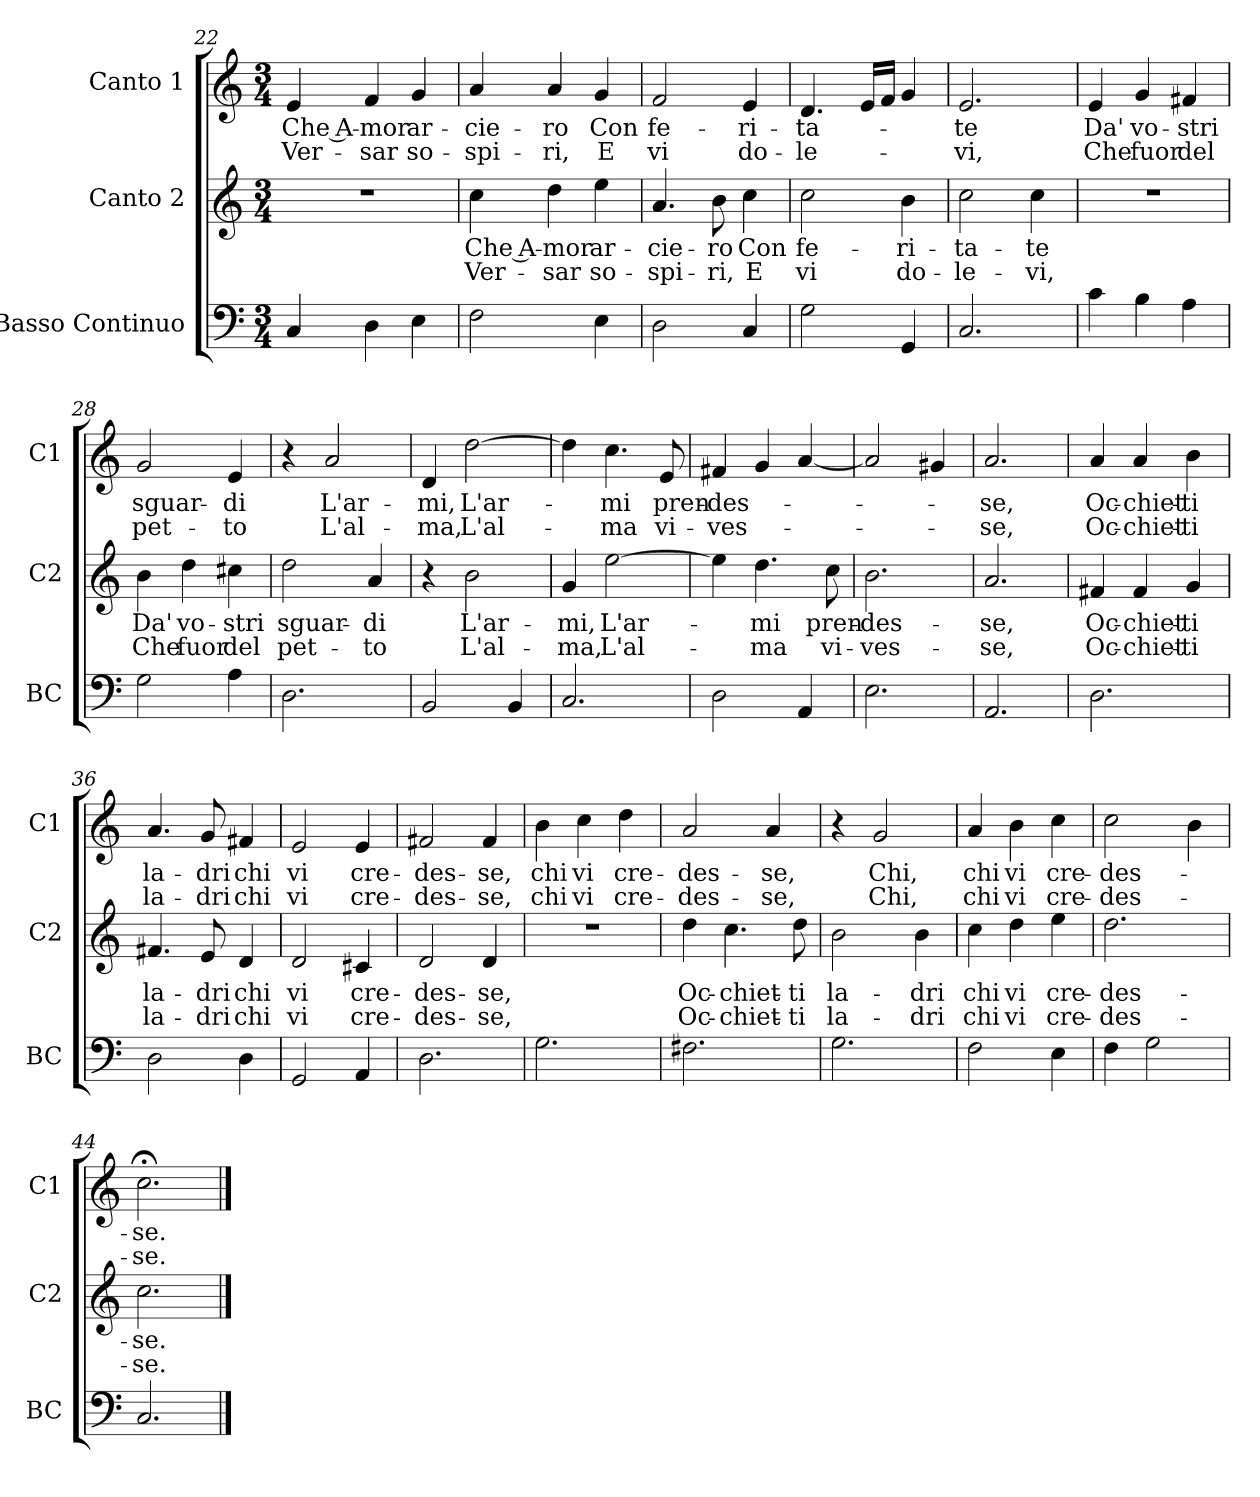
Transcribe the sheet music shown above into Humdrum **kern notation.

**kern	**kern	**text	**text	**kern	**text	**text
*part3	*part2	*part2	*part2	*part1	*part1	*part1
*staff3	*staff2	*staff2	*staff2	*staff1	*staff1	*staff1
*I"Basso Continuo	*I"Canto 2	*	*	*I"Canto 1	*	*
*I'BC	*I'C2	*	*	*I'C1	*	*
*clefF4	*clefG2	*	*	*clefG2	*	*
*k[]	*k[]	*	*	*k[]	*	*
*C:	*C:	*	*	*C:	*	*
*M3/4	*M3/4	*	*	*M3/4	*	*
=22	=22	=22	=22	=22	=22	=22
!	!	!	!	!	!LO:LY:b	!LO:LY:b
4C/	2.r	.	.	4e/	Che A-	Ver-
!	!	!	!	!	!LO:LY:b	!LO:LY:b
4D\	.	.	.	4f/	-mor	-sar
!	!	!	!	!	!LO:LY:b	!LO:LY:b
4E\	.	.	.	4g/	ar-	so-
=23	=23	=23	=23	=23	=23	=23
!	!	!LO:LY:b	!LO:LY:b	!	!LO:LY:b	!LO:LY:b
2F\	4cc\	Che A-	Ver-	4a/	-cie-	-spi-
!	!	!LO:LY:b	!LO:LY:b	!	!LO:LY:b	!LO:LY:b
.	4dd\	-mor	-sar	4a/	-ro	-ri,
!	!	!LO:LY:b	!LO:LY:b	!	!LO:LY:b	!LO:LY:b
4E\	4ee\	ar-	so-	4g/	Con	E
=24	=24	=24	=24	=24	=24	=24
!	!	!LO:LY:b	!LO:LY:b	!	!LO:LY:b	!LO:LY:b
2D\	4.a/	-cie-	-spi-	2f/	fe-	vi
!	!	!LO:LY:b	!LO:LY:b	!	!	!
.	8b\	-ro	-ri,	.	.	.
!	!	!LO:LY:b	!LO:LY:b	!	!LO:LY:b	!LO:LY:b
4C/	4cc\	Con	E	4e/	-ri-	do-
!!LO:PB:g=z
=25	=25	=25	=25	=25	=25	=25
!	!	!LO:LY:b	!LO:LY:b	!	!LO:LY:b	!LO:LY:b
2G\	2cc\	fe-	vi	4.d/	-ta-	-le-
.	.	.	.	16e/LL	.	.
.	.	.	.	16f/JJ	.	.
!	!	!LO:LY:b	!LO:LY:b	!	!	!
4GG/	4b\	-ri-	do-	4g/	.	.
=26	=26	=26	=26	=26	=26	=26
!	!	!LO:LY:b	!LO:LY:b	!	!LO:LY:b	!LO:LY:b
2.C/	2cc\	-ta-	-le-	2.e/	-te	-vi,
!	!	!LO:LY:b	!LO:LY:b	!	!	!
.	4cc\	-te	-vi,	.	.	.
=27	=27	=27	=27	=27	=27	=27
!	!	!	!	!	!LO:LY:b	!LO:LY:b
4c\	2.r	.	.	4e/	Da'	Che
!	!	!	!	!	!LO:LY:b	!LO:LY:b
4B\	.	.	.	4g/	vo-	fuor
!	!	!	!	!	!LO:LY:b	!LO:LY:b
4A\	.	.	.	4f#X/	-stri	del
=28	=28	=28	=28	=28	=28	=28
!	!	!LO:LY:b	!LO:LY:b	!	!LO:LY:b	!LO:LY:b
2G\	4b\	Da'	Che	2g/	sguar-	pet-
!	!	!LO:LY:b	!LO:LY:b	!	!	!
.	4dd\	vo-	fuor	.	.	.
!	!	!LO:LY:b	!LO:LY:b	!	!LO:LY:b	!LO:LY:b
4A\	4cc#X\	-stri	del	4e/	-di	-to
=29	=29	=29	=29	=29	=29	=29
!	!	!LO:LY:b	!LO:LY:b	!	!	!
2.D\	2dd\	sguar-	pet-	4r	.	.
!	!	!	!	!	!LO:LY:b	!LO:LY:b
.	.	.	.	2a/	L'ar-	L'al-
!	!	!LO:LY:b	!LO:LY:b	!	!	!
.	4a/	-di	-to	.	.	.
=30	=30	=30	=30	=30	=30	=30
!	!	!	!	!	!LO:LY:b	!LO:LY:b
2BB/	4r	.	.	4d/	-mi,	-ma,
!	!	!LO:LY:b	!LO:LY:b	!	!LO:LY:b	!LO:LY:b
.	2b\	L'ar-	L'al-	[2dd\	L'ar-	L'al-
4BB/	.	.	.	.	.	.
=31	=31	=31	=31	=31	=31	=31
!	!	!LO:LY:b	!LO:LY:b	!	!	!
2.C/	4g/	-mi,	-ma,	4dd\]	.	.
!	!	!LO:LY:b	!LO:LY:b	!	!LO:LY:b	!LO:LY:b
.	[2ee\	L'ar-	L'al-	4.cc\	-mi	-ma
!	!	!	!	!	!LO:LY:b	!LO:LY:b
.	.	.	.	8e/	pren-	vi-
!!LO:LB:g=z
=32	=32	=32	=32	=32	=32	=32
!	!	!	!	!	!LO:LY:b	!LO:LY:b
2D\	4ee\]	.	.	4f#X/	-des-	-ves-
!	!	!LO:LY:b	!LO:LY:b	!	!	!
.	4.dd\	-mi	-ma	4g/	.	.
4AA/	.	.	.	[4a/	.	.
!	!	!LO:LY:b	!LO:LY:b	!	!	!
.	8cc\	pren-	vi-	.	.	.
=33	=33	=33	=33	=33	=33	=33
!	!	!LO:LY:b	!LO:LY:b	!	!	!
2.E\	2.b\	-des-	-ves-	2a/]	.	.
.	.	.	.	4g#X/	.	.
=34	=34	=34	=34	=34	=34	=34
!	!	!LO:LY:b	!LO:LY:b	!	!LO:LY:b	!LO:LY:b
2.AA/	2.a/	-se,	-se,	2.a/	-se,	-se,
=35	=35	=35	=35	=35	=35	=35
!	!	!LO:LY:b	!LO:LY:b	!	!LO:LY:b	!LO:LY:b
2.D\	4f#X/	Oc-	Oc-	4a/	Oc-	Oc-
!	!	!LO:LY:b	!LO:LY:b	!	!LO:LY:b	!LO:LY:b
.	4f#/	-chiet-	-chiet-	4a/	-chiet-	-chiet-
!	!	!LO:LY:b	!LO:LY:b	!	!LO:LY:b	!LO:LY:b
.	4g/	-ti	-ti	4b\	-ti	-ti
=36	=36	=36	=36	=36	=36	=36
!	!	!LO:LY:b	!LO:LY:b	!	!LO:LY:b	!LO:LY:b
2D\	4.f#X/	la-	la-	4.a/	la-	la-
!	!	!LO:LY:b	!LO:LY:b	!	!LO:LY:b	!LO:LY:b
.	8e/	-dri	-dri	8g/	-dri	-dri
!	!	!LO:LY:b	!LO:LY:b	!	!LO:LY:b	!LO:LY:b
4D\	4d/	chi	chi	4f#X/	chi	chi
=37	=37	=37	=37	=37	=37	=37
!	!	!LO:LY:b	!LO:LY:b	!	!LO:LY:b	!LO:LY:b
2GG/	2d/	vi	vi	2e/	vi	vi
!	!	!LO:LY:b	!LO:LY:b	!	!LO:LY:b	!LO:LY:b
4AA/	4c#X/	cre-	cre-	4e/	cre-	cre-
=38	=38	=38	=38	=38	=38	=38
!	!	!LO:LY:b	!LO:LY:b	!	!LO:LY:b	!LO:LY:b
2.D\	2d/	-des-	-des-	2f#X/	-des-	-des-
!	!	!LO:LY:b	!LO:LY:b	!	!LO:LY:b	!LO:LY:b
.	4d/	-se,	-se,	4f#/	-se,	-se,
!!LO:LB:g=z
=39	=39	=39	=39	=39	=39	=39
!	!	!	!	!	!LO:LY:b	!LO:LY:b
2.G\	2.r	.	.	4b\	chi	chi
!	!	!	!	!	!LO:LY:b	!LO:LY:b
.	.	.	.	4cc\	vi	vi
!	!	!	!	!	!LO:LY:b	!LO:LY:b
.	.	.	.	4dd\	cre-	cre-
=40	=40	=40	=40	=40	=40	=40
!	!	!LO:LY:b	!LO:LY:b	!	!LO:LY:b	!LO:LY:b
2.F#X\	4dd\	Oc-	Oc-	2a/	-des-	-des-
!	!	!LO:LY:b	!LO:LY:b	!	!	!
.	4.cc\	-chiet-	-chiet-	.	.	.
!	!	!	!	!	!LO:LY:b	!LO:LY:b
.	.	.	.	4a/	-se,	-se,
!	!	!LO:LY:b	!LO:LY:b	!	!	!
.	8dd\	-ti	-ti	.	.	.
=41	=41	=41	=41	=41	=41	=41
!	!	!LO:LY:b	!LO:LY:b	!	!	!
2.G\	2b\	la-	la-	4r	.	.
!	!	!	!	!	!LO:LY:b	!LO:LY:b
.	.	.	.	2g/	Chi,	Chi,
!	!	!LO:LY:b	!LO:LY:b	!	!	!
.	4b\	-dri	-dri	.	.	.
=42	=42	=42	=42	=42	=42	=42
!	!	!LO:LY:b	!LO:LY:b	!	!LO:LY:b	!LO:LY:b
2F\	4cc\	chi	chi	4a/	chi	chi
!	!	!LO:LY:b	!LO:LY:b	!	!LO:LY:b	!LO:LY:b
.	4dd\	vi	vi	4b\	vi	vi
!	!	!LO:LY:b	!LO:LY:b	!	!LO:LY:b	!LO:LY:b
4E\	4ee\	cre-	cre-	4cc\	cre-	cre-
=43	=43	=43	=43	=43	=43	=43
!	!	!LO:LY:b	!LO:LY:b	!	!LO:LY:b	!LO:LY:b
4F\	2.dd\	-des-	-des-	2cc\	-des-	-des-
2G\	.	.	.	.	.	.
.	.	.	.	4b\	.	.
=44	=44	=44	=44	=44	=44	=44
!	!	!LO:LY:b	!LO:LY:b	!	!LO:LY:b	!LO:LY:b
2.C/	2.cc\	-se.	-se.	2.cc;<\	-se.	-se.
==	==	==	==	==	==	==
*-	*-	*-	*-	*-	*-	*-
